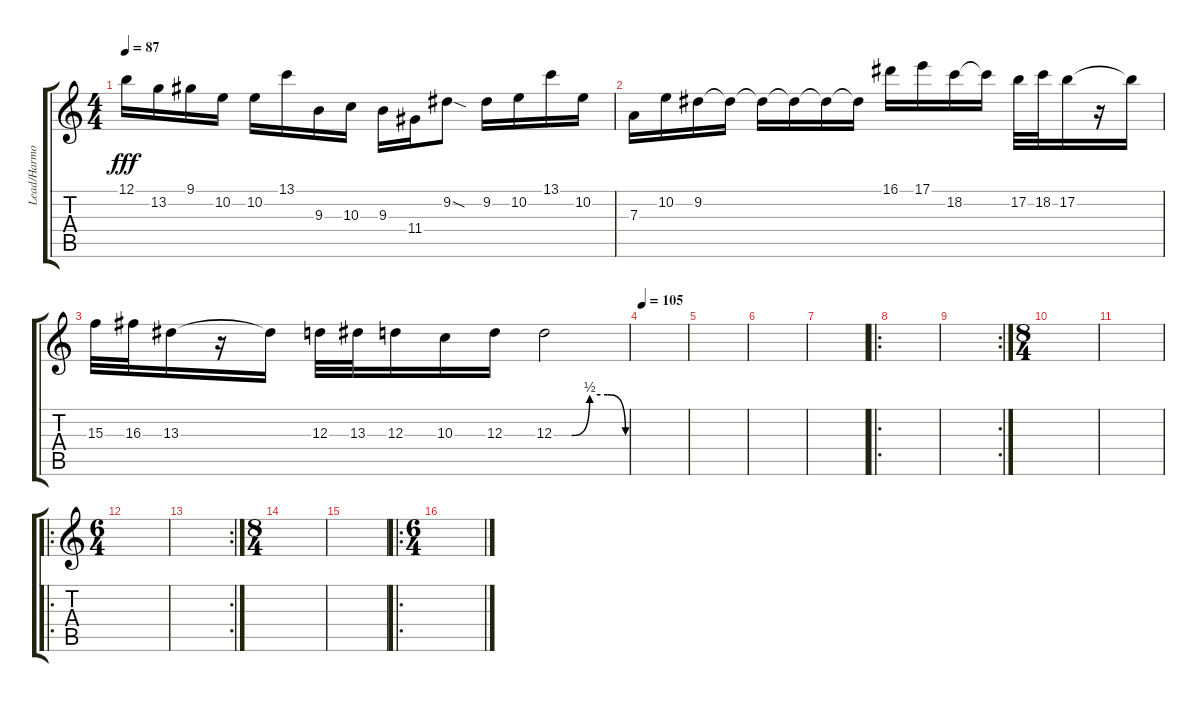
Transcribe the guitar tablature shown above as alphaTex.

\track ("Lead/Harmony" "Lead/Harmo") {instrument distortionguitar}
\staff {score tabs}
\tuning (B3 Gb3 D3 A2 E2 B1) {hide}
\ts (4 4)
\tempo 87
\clef g2
\ks c
12.1.16{dy fff} 13.2.16 9.1.16 10.2.16 10.2.16 13.1.16 9.3.16 10.3.16 9.3.16 11.4.16 9.2{sod}.8 9.2.16 10.2.16 13.1.16 10.2.16 |
7.3.16 10.2.16 9.2.16 9.2{t}.16 9.2{t}.16 9.2{t}.16 9.2{t}.16 9.2{t}.16 16.1.16 17.1.16 18.2.16 18.2{t}.16 17.2.32 18.2.32 17.2.16 r.16 17.2{t}.16 |
15.3.32 16.3.32 13.3.16 r.16 13.3{t}.16 12.3.32 13.3.32 12.3.16 10.3.16 12.3.16 12.3{be (custom 0 0 15 0 30 2 45 2 60 0)}.2 |
\tempo 105
|
|
|
|
\ro
|
\rc 2
|
\ts (8 4)
|
|
\ro
\ts (6 4)
|
\rc 2
|
\ts (8 4)
|
|
\ro
\ts (6 4)
